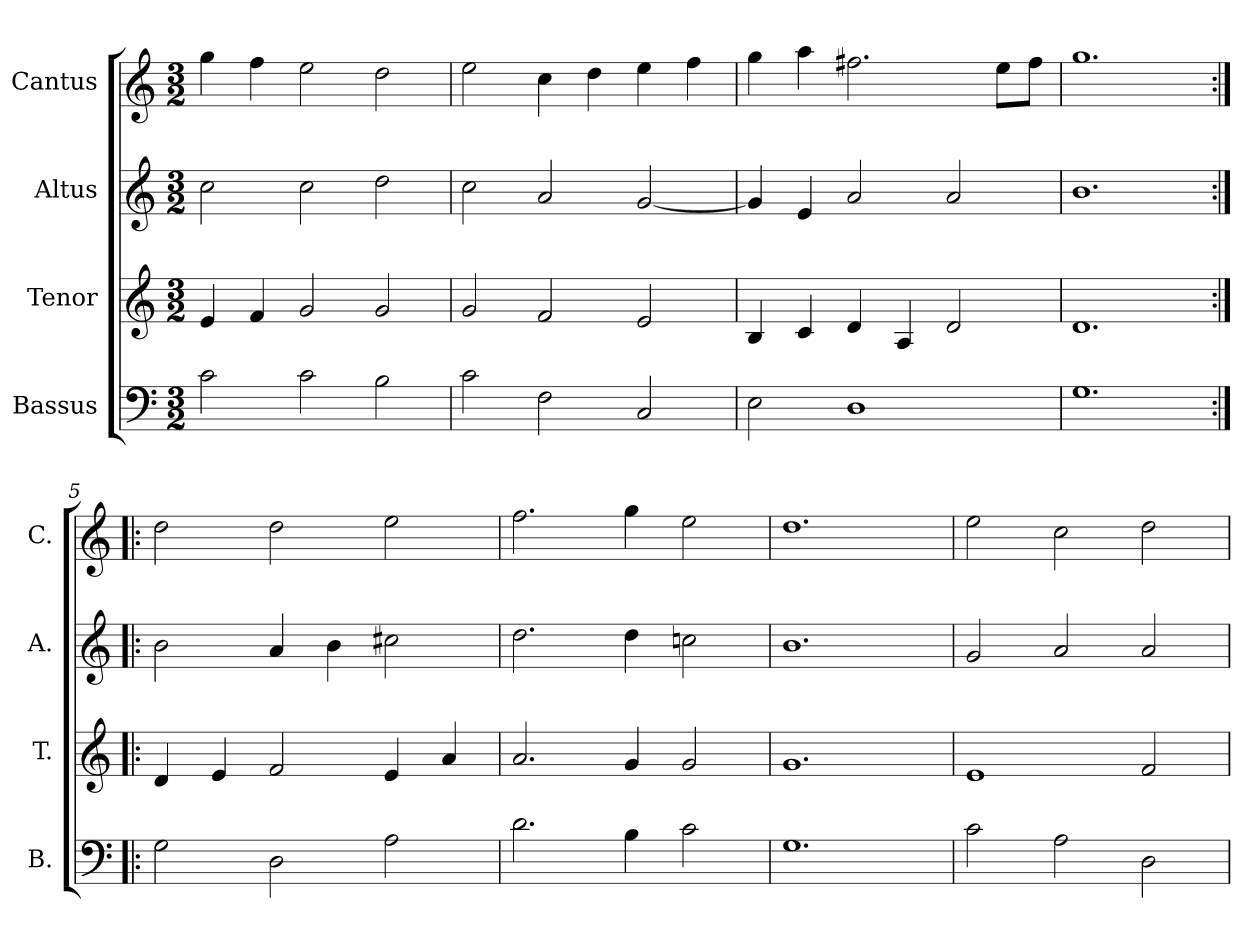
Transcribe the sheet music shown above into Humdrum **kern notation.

**kern	**kern	**kern	**kern
*part4	*part3	*part2	*part1
*staff4	*staff3	*staff2	*staff1
*I"Bassus	*I"Tenor	*I"Altus	*I"Cantus
*I'B.	*I'T.	*I'A.	*I'C.
*clefF4	*clefG2	*clefG2	*clefG2
*k[]	*k[]	*k[]	*k[]
*C:	*C:	*C:	*C:
*M3/2	*M3/2	*M3/2	*M3/2
=1	=1	=1	=1
2c\	4e/	2cc\	4gg\
.	4f/	.	4ff\
2c\	2g/	2cc\	2ee\
2B\	2g/	2dd\	2dd\
=2	=2	=2	=2
2c\	2g/	2cc\	2ee\
2F\	2f/	2a/	4cc\
.	.	.	4dd\
2C/	2e/	[2g/	4ee\
.	.	.	4ff\
=3	=3	=3	=3
2E\	4B/	4g/]	4gg\
.	4c/	4e/	4aa\
1D\	4d/	2a/	2.ff#X\
.	4A/	.	.
.	2d/	2a/	.
.	.	.	8ee\L
.	.	.	8ff#\J
=4	=4	=4	=4
1.G\	1.d/	1.b\	1.gg\
=5:|!|:	=5:|!|:	=5:|!|:	=5:|!|:
2G\	4d/	2b\	2dd\
.	4e/	.	.
2D\	2f/	4a/	2dd\
.	.	4b\	.
2A\	4e/	2cc#X\	2ee\
.	4a/	.	.
=6	=6	=6	=6
2.d\	2.a/	2.dd\	2.ff\
4B\	4g/	4dd\	4gg\
2c\	2g/	2ccn\	2ee\
=7	=7	=7	=7
1.G\	1.g/	1.b\	1.dd\
!!LO:LB:g=z
=8	=8	=8	=8
2c\	1e/	2g/	2ee\
2A\	.	2a/	2cc\
2D\	2f/	2a/	2dd\
=	=	=	=
*-	*-	*-	*-
